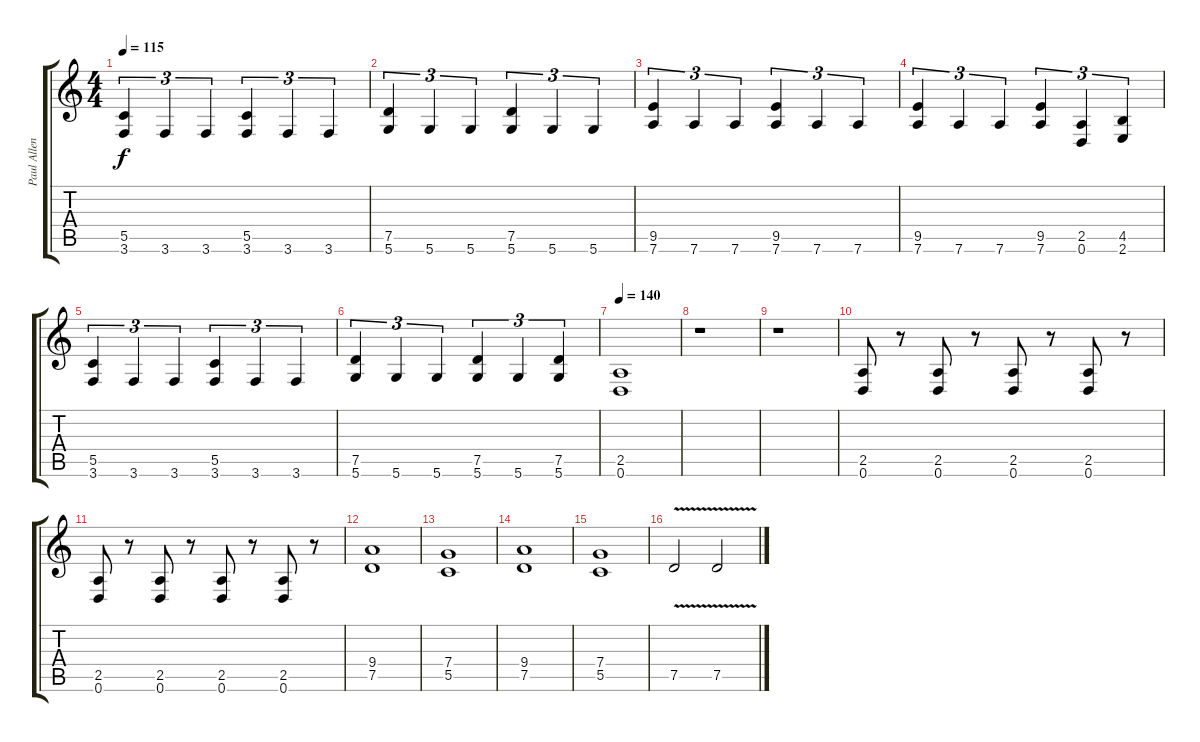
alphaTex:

\track ("Paul Allender" "Paul Allen") {instrument overdrivenguitar}
\staff {score tabs}
\tuning (D4 A3 F3 C3 G2 D2) {hide}
\ts (4 4)
\tempo 115
\clef g2
\ks c
(5.5 3.6).4{tu (3 2) dy f} 3.6.4{tu (3 2)} 3.6.4{tu (3 2)} (5.5 3.6).4{tu (3 2)} 3.6.4{tu (3 2)} 3.6.4{tu (3 2)} |
(7.5 5.6).4{tu (3 2)} 5.6.4{tu (3 2)} 5.6.4{tu (3 2)} (7.5 5.6).4{tu (3 2)} 5.6.4{tu (3 2)} 5.6.4{tu (3 2)} |
(9.5 7.6).4{tu (3 2)} 7.6.4{tu (3 2)} 7.6.4{tu (3 2)} (9.5 7.6).4{tu (3 2)} 7.6.4{tu (3 2)} 7.6.4{tu (3 2)} |
(9.5 7.6).4{tu (3 2)} 7.6.4{tu (3 2)} 7.6.4{tu (3 2)} (9.5 7.6).4{tu (3 2)} (2.5 0.6).4{tu (3 2)} (4.5 2.6).4{tu (3 2)} |
(5.5 3.6).4{tu (3 2)} 3.6.4{tu (3 2)} 3.6.4{tu (3 2)} (5.5 3.6).4{tu (3 2)} 3.6.4{tu (3 2)} 3.6.4{tu (3 2)} |
(7.5 5.6).4{tu (3 2)} 5.6.4{tu (3 2)} 5.6.4{tu (3 2)} (7.5 5.6).4{tu (3 2)} 5.6.4{tu (3 2)} (7.5 5.6).4{tu (3 2)} |
\tempo 140
(2.5 0.6).1 |
r.1 |
r.1 |
(2.5 0.6).8 r.8 (2.5 0.6).8 r.8 (2.5 0.6).8 r.8 (2.5 0.6).8 r.8 |
(2.5 0.6).8 r.8 (2.5 0.6).8 r.8 (2.5 0.6).8 r.8 (2.5 0.6).8 r.8 |
(9.4 7.5).1 |
(7.4 5.5).1 |
(9.4 7.5).1 |
(7.4 5.5).1 |
7.5{v}.2 7.5{v}.2
